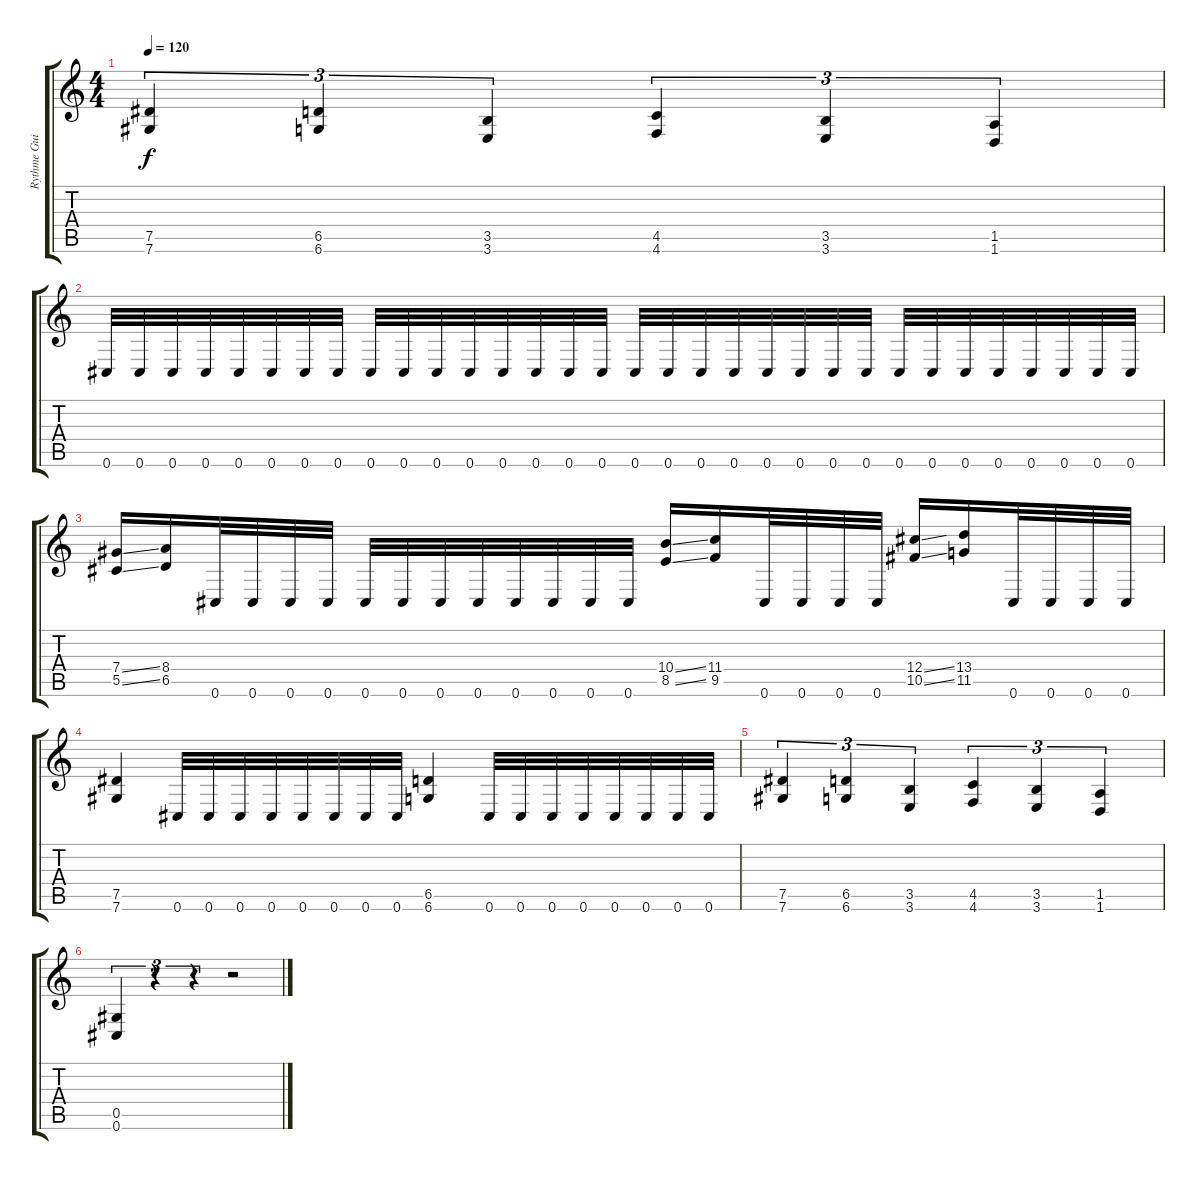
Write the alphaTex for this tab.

\track ("Rythme Guitar" "Rythme Gui") {instrument distortionguitar}
\staff {score tabs}
\tuning (Eb4 Bb3 Gb3 Db3 Ab2 Db2) {hide}
\ts (4 4)
\tempo 120
\clef g2
\ks c
(7.5 7.6).4{tu (3 2) dy f} (6.5 6.6).4{tu (3 2)} (3.5 3.6).4{tu (3 2)} (4.5 4.6).4{tu (3 2)} (3.5 3.6).4{tu (3 2)} (1.5 1.6).4{tu (3 2)} |
0.6.32 0.6.32 0.6.32 0.6.32 0.6.32 0.6.32 0.6.32 0.6.32 0.6.32 0.6.32 0.6.32 0.6.32 0.6.32 0.6.32 0.6.32 0.6.32 0.6.32 0.6.32 0.6.32 0.6.32 0.6.32 0.6.32 0.6.32 0.6.32 0.6.32 0.6.32 0.6.32 0.6.32 0.6.32 0.6.32 0.6.32 0.6.32 |
(7.4{ss} 5.5{ss}).16 (8.4 6.5).16 0.6.32 0.6.32 0.6.32 0.6.32 0.6.32 0.6.32 0.6.32 0.6.32 0.6.32 0.6.32 0.6.32 0.6.32 (10.4{ss} 8.5{ss}).16 (11.4 9.5).16 0.6.32 0.6.32 0.6.32 0.6.32 (12.4{ss} 10.5{ss}).16 (13.4 11.5).16 0.6.32 0.6.32 0.6.32 0.6.32 |
(7.5 7.6).4 0.6.32 0.6.32 0.6.32 0.6.32 0.6.32 0.6.32 0.6.32 0.6.32 (6.5 6.6).4 0.6.32 0.6.32 0.6.32 0.6.32 0.6.32 0.6.32 0.6.32 0.6.32 |
(7.5 7.6).4{tu (3 2)} (6.5 6.6).4{tu (3 2)} (3.5 3.6).4{tu (3 2)} (4.5 4.6).4{tu (3 2)} (3.5 3.6).4{tu (3 2)} (1.5 1.6).4{tu (3 2)} |
(0.5 0.6).4{tu (3 2)} r.4{tu (3 2)} r.4{tu (3 2)} r.2
